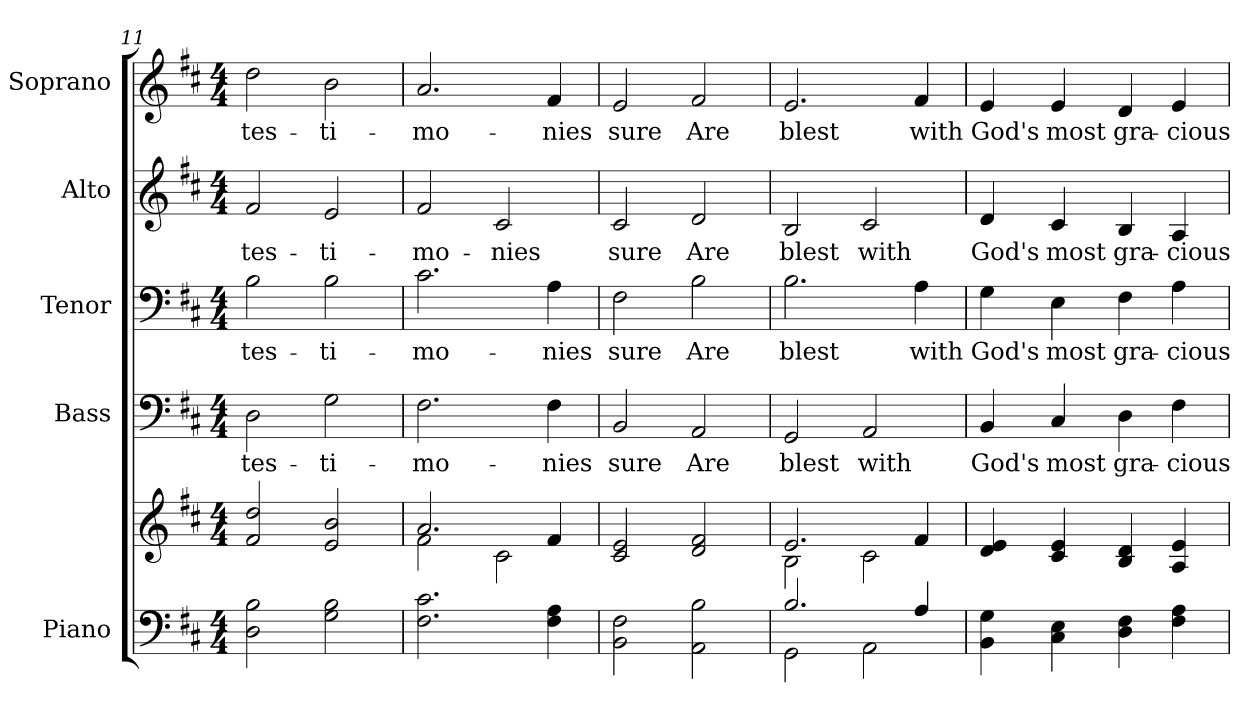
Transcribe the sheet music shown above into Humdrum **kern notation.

**kern	**kern	**kern	**text	**kern	**text	**kern	**text	**kern	**text
*part5	*part5	*part4	*part4	*part3	*part3	*part2	*part2	*part1	*part1
*staff6	*staff5	*staff4	*staff4	*staff3	*staff3	*staff2	*staff2	*staff1	*staff1
*I"Piano	*	*I"Bass	*	*I"Tenor	*	*I"Alto	*	*I"Soprano	*
*I'Pno.	*	*I'B.	*	*I'T.	*	*I'A.	*	*I'S.	*
*clefF4	*clefG2	*clefF4	*	*clefF4	*	*clefG2	*	*clefG2	*
*k[f#c#]	*k[f#c#]	*k[f#c#]	*	*k[f#c#]	*	*k[f#c#]	*	*k[f#c#]	*
*D:	*D:	*D:	*	*D:	*	*D:	*	*D:	*
*M4/4	*M4/4	*M4/4	*	*M4/4	*	*M4/4	*	*M4/4	*
=11	=11	=11	=11	=11	=11	=11	=11	=11	=11
!	!	!	!LO:LY:b:color=#000000	!	!	!	!	!	!
!	!	!	!	!	!LO:LY:b:color=#000000	!	!	!	!
!	!	!	!	!	!	!	!LO:LY:b:color=#000000	!	!
!	!	!	!	!	!	!	!	!	!LO:LY:b:color=#000000
2Di\ 2Bi	2f#i/ 2ddi	2Di\	tes-	2Bi\	tes-	2f#i/	tes-	2ddi\	tes-
!	!	!	!LO:LY:b:color=#000000	!	!	!	!	!	!
!	!	!	!	!	!LO:LY:b:color=#000000	!	!	!	!
!	!	!	!	!	!	!	!LO:LY:b:color=#000000	!	!
!	!	!	!	!	!	!	!	!	!LO:LY:b:color=#000000
2Gi\ 2Bi	2ei/ 2bi	2Gi\	-ti-	2Bi\	-ti-	2ei/	-ti-	2bi\	-ti-
=12	=12	=12	=12	=12	=12	=12	=12	=12	=12
*	*^	*	*	*	*	*	*	*	*
!	!	!	!	!LO:LY:b:color=#000000	!	!	!	!	!	!
!	!	!	!	!	!	!LO:LY:b:color=#000000	!	!	!	!
!	!	!	!	!	!	!	!	!LO:LY:b:color=#000000	!	!
!	!	!	!	!	!	!	!	!	!	!LO:LY:b:color=#000000
2.F#i\ 2.c#i	2.ai/	2f#i\	2.F#i\	-mo-	2.c#i\	-mo-	2f#i/	-mo-	2.ai/	-mo-
!	!	!	!	!	!	!	!	!LO:LY:b:color=#000000	!	!
.	.	2c#i\	.	.	.	.	2c#i/	-nies	.	.
!	!	!	!	!LO:LY:b:color=#000000	!	!	!	!	!	!
!	!	!	!	!	!	!LO:LY:b:color=#000000	!	!	!	!
!	!	!	!	!	!	!	!	!	!	!LO:LY:b:color=#000000
4F#i\ 4Ai	4f#i/	.	4F#i\	-nies	4Ai\	-nies	.	.	4f#i/	-nies
*	*v	*v	*	*	*	*	*	*	*	*
=13	=13	=13	=13	=13	=13	=13	=13	=13	=13
!	!	!	!LO:LY:b:color=#000000	!	!	!	!	!	!
!	!	!	!	!	!LO:LY:b:color=#000000	!	!	!	!
!	!	!	!	!	!	!	!LO:LY:b:color=#000000	!	!
!	!	!	!	!	!	!	!	!	!LO:LY:b:color=#000000
2BBi\ 2F#i	2c#i/ 2ei	2BBi/	sure	2F#i\	sure	2c#i/	sure	2ei/	sure
!	!	!	!LO:LY:b:color=#000000	!	!	!	!	!	!
!	!	!	!	!	!LO:LY:b:color=#000000	!	!	!	!
!	!	!	!	!	!	!	!LO:LY:b:color=#000000	!	!
!	!	!	!	!	!	!	!	!	!LO:LY:b:color=#000000
2AAi\ 2Bi	2di/ 2f#i	2AAi/	Are	2Bi\	Are	2di/	Are	2f#i/	Are
=14	=14	=14	=14	=14	=14	=14	=14	=14	=14
*^	*^	*	*	*	*	*	*	*	*
!	!	!	!	!	!LO:LY:b:color=#000000	!	!	!	!	!	!
!	!	!	!	!	!	!	!LO:LY:b:color=#000000	!	!	!	!
!	!	!	!	!	!	!	!	!	!LO:LY:b:color=#000000	!	!
!	!	!	!	!	!	!	!	!	!	!	!LO:LY:b:color=#000000
2.Bi/	2GGi\	2.ei/	2Bi\	2GGi/	blest	2.Bi\	blest	2Bi/	blest	2.ei/	blest
!	!	!	!	!	!LO:LY:b:color=#000000	!	!	!	!	!	!
!	!	!	!	!	!	!	!	!	!LO:LY:b:color=#000000	!	!
.	2AAi\	.	2c#i\	2AAi/	with	.	.	2c#i/	with	.	.
!	!	!	!	!	!	!	!LO:LY:b:color=#000000	!	!	!	!
!	!	!	!	!	!	!	!	!	!	!	!LO:LY:b:color=#000000
4Ai/	.	4f#i/	.	.	.	4Ai\	with	.	.	4f#i/	with
*v	*v	*	*	*	*	*	*	*	*	*	*
*	*v	*v	*	*	*	*	*	*	*	*
=15	=15	=15	=15	=15	=15	=15	=15	=15	=15
!	!	!	!LO:LY:b:color=#000000	!	!	!	!	!	!
!	!	!	!	!	!LO:LY:b:color=#000000	!	!	!	!
!	!	!	!	!	!	!	!LO:LY:b:color=#000000	!	!
!	!	!	!	!	!	!	!	!	!LO:LY:b:color=#000000
4BBi\ 4Gi	4di/ 4ei	4BBi/	God's	4Gi\	God's	4di/	God's	4ei/	God's
!	!	!	!LO:LY:b:color=#000000	!	!	!	!	!	!
!	!	!	!	!	!LO:LY:b:color=#000000	!	!	!	!
!	!	!	!	!	!	!	!LO:LY:b:color=#000000	!	!
!	!	!	!	!	!	!	!	!	!LO:LY:b:color=#000000
4C#i\ 4Ei	4c#i/ 4ei	4C#i/	most	4Ei\	most	4c#i/	most	4ei/	most
!	!	!	!LO:LY:b:color=#000000	!	!	!	!	!	!
!	!	!	!	!	!LO:LY:b:color=#000000	!	!	!	!
!	!	!	!	!	!	!	!LO:LY:b:color=#000000	!	!
!	!	!	!	!	!	!	!	!	!LO:LY:b:color=#000000
4Di\ 4F#i	4Bi/ 4di	4Di\	gra-	4F#i\	gra-	4Bi/	gra-	4di/	gra-
!	!	!	!LO:LY:b:color=#000000	!	!	!	!	!	!
!	!	!	!	!	!LO:LY:b:color=#000000	!	!	!	!
!	!	!	!	!	!	!	!LO:LY:b:color=#000000	!	!
!	!	!	!	!	!	!	!	!	!LO:LY:b:color=#000000
4F#i\ 4Ai	4Ai/ 4ei	4F#i\	-cious	4Ai\	-cious	4Ai/	-cious	4ei/	-cious
=	=	=	=	=	=	=	=	=	=
*-	*-	*-	*-	*-	*-	*-	*-	*-	*-
